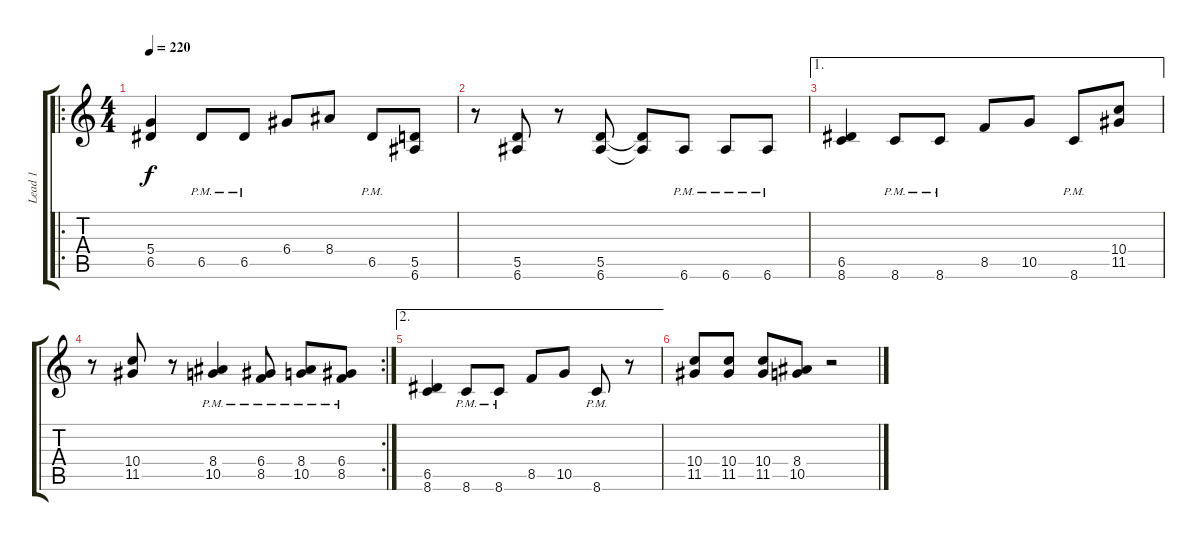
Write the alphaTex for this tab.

\track ("Lead 1" "Lead 1") {instrument distortionguitar}
\staff {score tabs}
\tuning (E4 B3 G3 D3 A2 E2) {hide}
\ro
\ts (4 4)
\tempo 220
\clef g2
\ks c
(5.4 6.5).4{dy f} 6.5{pm}.8 6.5{pm}.8 6.4.8 8.4.8 6.5{pm}.8 (5.5 6.6).8 |
r.8 (5.5 6.6).8 r.8 (5.5 6.6).8 (5.5{t} 6.6{t}).8 6.6{pm}.8 6.6{pm}.8 6.6{pm}.8 |
\ae 1
(6.5 8.6).4 8.6{pm}.8 8.6{pm}.8 8.5.8 10.5.8 8.6{pm}.8 (10.4 11.5).8 |
\rc 2
r.8 (10.4 11.5).8 r.8 (8.4{pm} 10.5{pm}).4 (6.4{pm} 8.5{pm}).8 (8.4{pm} 10.5{pm}).8 (6.4{pm} 8.5{pm}).8 |
\ae 2
(6.5 8.6).4 8.6{pm}.8 8.6{pm}.8 8.5.8 10.5.8 8.6{pm}.8 r.8 |
(10.4 11.5).8 (10.4 11.5).8 (10.4 11.5).8 (8.4 10.5).8 r.2
